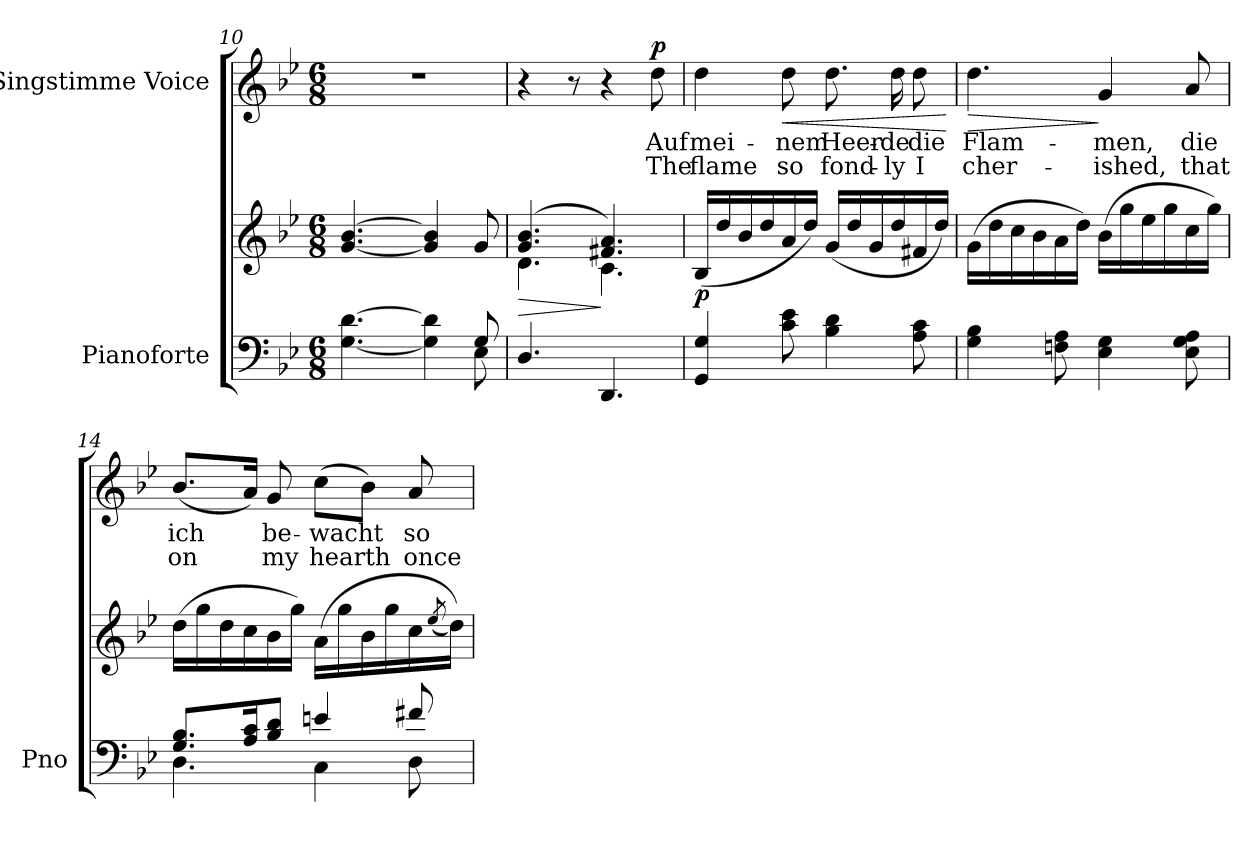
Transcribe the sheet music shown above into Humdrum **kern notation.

**kern	**kern	**dynam	**kern	**text	**text	**dynam
*part2	*part2	*part2	*part1	*part1	*part1	*part1
*staff3	*staff2	*staff2/3	*staff1	*staff1	*staff1	*staff1
*I"Pianoforte	*	*	*I"Singstimme Voice	*	*	*
*I'Pno	*	*	*	*	*	*
*clefF4	*clefG2	*	*clefG2	*	*	*
*k[b-e-]	*k[b-e-]	*	*k[b-e-]	*	*	*
*M6/8	*M6/8	*	*M6/8	*	*	*
=10	=10	=10	=10	=10	=10	=10
*^	*	*	*	*	*	*
[<4.G\ [>4.d\	8ryy	[4.g/ [4.b-/	.	2.r	.	.	.
*v	*v	*	*	*	*	*	*
4G\] 4d\]	4g/] 4b-/]	.	.	.	.	.
*^	*	*	*	*	*	*
8G/	8E-\	8g/	.	.	.	.	.
=11	=11	=11	=11	=11	=11	=11	=11
!	!	!	!LO:HP:b	!	!	!	!
*v	*v	*^	*	*	*	*	*
4.D/	(4.g/ 4.b-/	4.d\	>	4r	.	.	.
.	.	.	.	8r	.	.	.
4.DD/	4.f#X/ 4.a/)	4.c\	]	4r	.	.	.
!	!	!	!	!	!	!	!LO:DY:a
.	.	.	.	8dd\	Auf	The	p
*	*v	*v	*	*	*	*	*
=12	=12	=12	=12	=12	=12	=12
!	!	!LO:DY:b	!	!	!	!
4GG/ 4G/	(16B-/LL	p	4dd\	mei-	flame	.
.	16dd/	.	.	.	.	.
.	16b-/	.	.	.	.	.
.	16dd/	.	.	.	.	.
!	!	!	!	!	!	!LO:HP:b
8c\ 8e-\	16a/	.	8dd\	-nem	so	<
.	16dd/JJ)	.	.	.	.	.
4B-\ 4d\	(16g/LL	.	8.dd\	Heer-	fond-	.
.	16dd/	.	.	.	.	.
.	16g/	.	.	.	.	.
.	16dd/	.	16dd\	-de	-ly	.
8A\ 8c\	16f#X/	.	8dd\	die	I	.
.	16dd/JJ)	.	.	.	.	.
.	.	.	.	.	.	[
=13	=13	=13	=13	=13	=13	=13
!	!	!	!	!	!	!LO:HP:b
4G\ 4B-\	(16g\LL	.	4.dd\	Flam-	cher-	>
.	16dd\	.	.	.	.	.
.	16cc\	.	.	.	.	.
.	16b-\	.	.	.	.	.
8Fn\ 8A\	16a\	.	.	.	.	.
.	16dd\JJ)	.	.	.	.	.
4E-\ 4G\	(16b-\LL	.	4g/	-men,	-ished,	]
.	16gg\	.	.	.	.	.
.	16ee-\	.	.	.	.	.
.	16gg\	.	.	.	.	.
8E-\ 8G\ 8A\	16cc\	.	8a/	die	that	.
.	16gg\JJ)	.	.	.	.	.
=14	=14	=14	=14	=14	=14	=14
*^	*	*	*	*	*	*
8.G/ 8.B-/L	4.D\	(16dd\LL	.	(8.b-/L	ich	on	.
.	.	16gg\	.	.	.	.	.
.	.	16dd\	.	.	.	.	.
16A/ 16c/K	.	16cc\	.	16a/Jk)	.	.	.
8B-/ 8d/J	.	16b-\	.	8g/	be-	my	.
.	.	16gg\JJ)	.	.	.	.	.
4en/	4C\	(16a\LL	.	(8cc\L	-wacht	hearth	.
.	.	16gg\	.	.	.	.	.
.	.	16b-\	.	8b-\J)	.	.	.
.	.	16gg\	.	.	.	.	.
8f#X/	8D\	16cc\	.	8a/	so	once	.
.	.	(8qee-/	.	.	.	.	.
.	.	16dd\JJ))	.	.	.	.	.
*v	*v	*	*	*	*	*	*
=	=	=	=	=	=	=
*-	*-	*-	*-	*-	*-	*-
